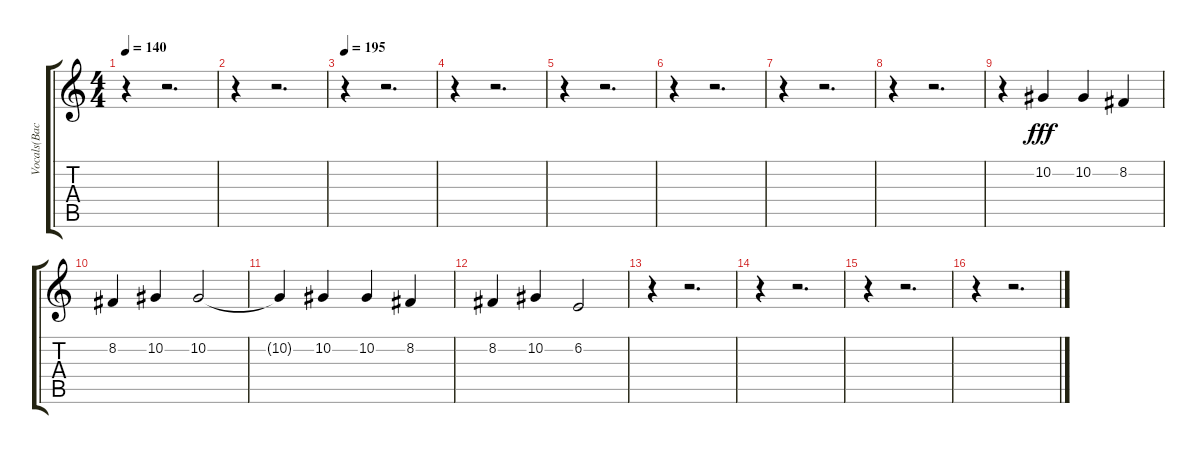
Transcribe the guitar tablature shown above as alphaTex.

\track ("Vocals(Back Up)" "Vocals(Bac") {instrument lead2sawtooth}
\staff {score tabs}
\tuning (Eb4 Bb3 Gb3 Db3 Ab2 Db2) {hide}
\ts (4 4)
\tempo 140
\clef g2
\ks c
r.4{dy fff} r.2{d} |
r.4 r.2{d} |
\tempo 195
r.4 r.2{d} |
r.4 r.2{d} |
r.4 r.2{d} |
r.4 r.2{d} |
r.4 r.2{d} |
r.4 r.2{d} |
r.4 10.2.4 10.2.4 8.2.4 |
8.2.4 10.2.4 10.2.2 |
10.2{t}.4 10.2.4 10.2.4 8.2.4 |
8.2.4 10.2.4 6.2.2 |
r.4 r.2{d} |
r.4 r.2{d} |
r.4 r.2{d} |
r.4 r.2{d}
